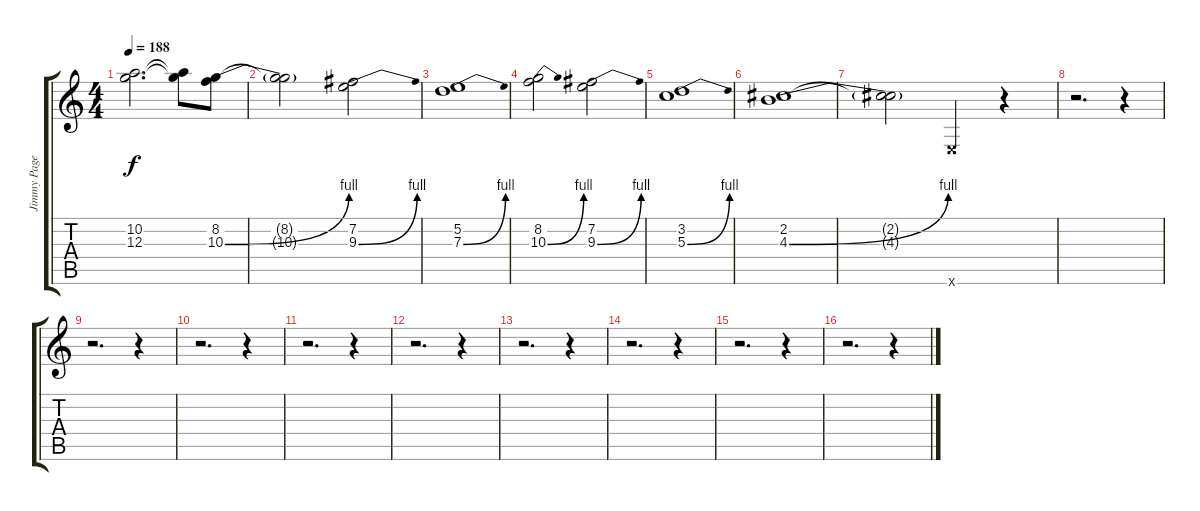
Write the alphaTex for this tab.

\track ("Jimmy Page - Guitar" "Jimmy Page") {instrument overdrivenguitar}
\staff {score tabs}
\tuning (E4 B3 G3 D3 A2 E2) {hide}
\ts (4 4)
\tempo 188
\clef g2
\ks c
(10.2{t} 12.3{t}).2{d dy f} (10.2{t} 12.3{t}).8 (8.2 10.3{be (bend 0 0 60 4)}).8 |
(8.2{t} 10.3{t}).2 (7.2 9.3{be (bend 0 0 60 4)}).2 |
(5.2 7.3{be (bend 0 0 60 4)}).1 |
(8.2 10.3{be (bend 0 0 60 4)}).2 (7.2 9.3{be (bend 0 0 60 4)}).2 |
(3.2 5.3{be (bend 0 0 60 4)}).1 |
(2.2 4.3{be (bend 0 0 60 4)}).1 |
(2.2{t} 4.3{t}).2 0.6{x}.4 r.4 |
r.2{d} r.4 |
r.2{d} r.4 |
r.2{d} r.4 |
r.2{d} r.4 |
r.2{d} r.4 |
r.2{d} r.4 |
r.2{d} r.4 |
r.2{d} r.4 |
r.2{d} r.4
